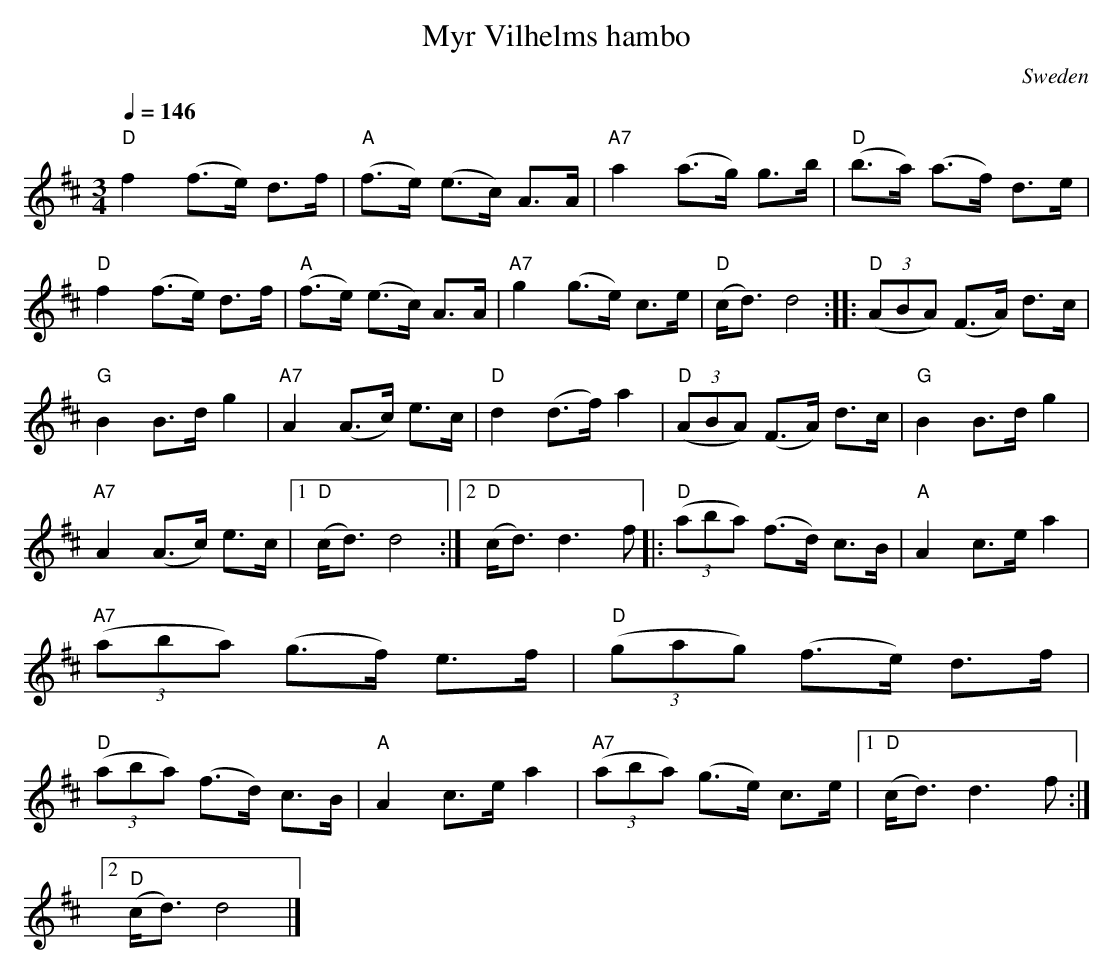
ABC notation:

X:1
T:Myr Vilhelms hambo
O:Sweden
M:3/4
L:1/8
Q:1/4=146
K:D
"D"f2 (f>e) d>f|"A"(f>e) (e>c) A>A|"A7"a2 (a>g) g>b|"D"(b>a) (a>f) d>e|\
"D"f2 (f>e) d>f|"A"(f>e) (e>c) A>A|"A7"g2 (g>e) c>e|"D"(c<d) d4::\
"D"((3ABA) (F>A) d>c|"G"B2 B>d g2|"A7"A2 (A>c) e>c|"D"d2 (d>f) a2|\
"D"((3ABA) (F>A) d>c|"G"B2 B>d g2|"A7"A2 (A>c) e>c|[1"D"(c<d) d4:|\
[2"D"(c<d) d3f|:\
"D"((3aba) (f>d) c>B|"A"A2 c>e a2|"A7"((3aba) (g>f) e>f|\
"D"((3gag) (f>e) d>f|\
"D"((3aba) (f>d) c>B|"A"A2 c>e a2|"A7"((3aba) (g>e) c>e|[1"D"(c<d) d3f:|
[2"D"(c<d) d4|]
